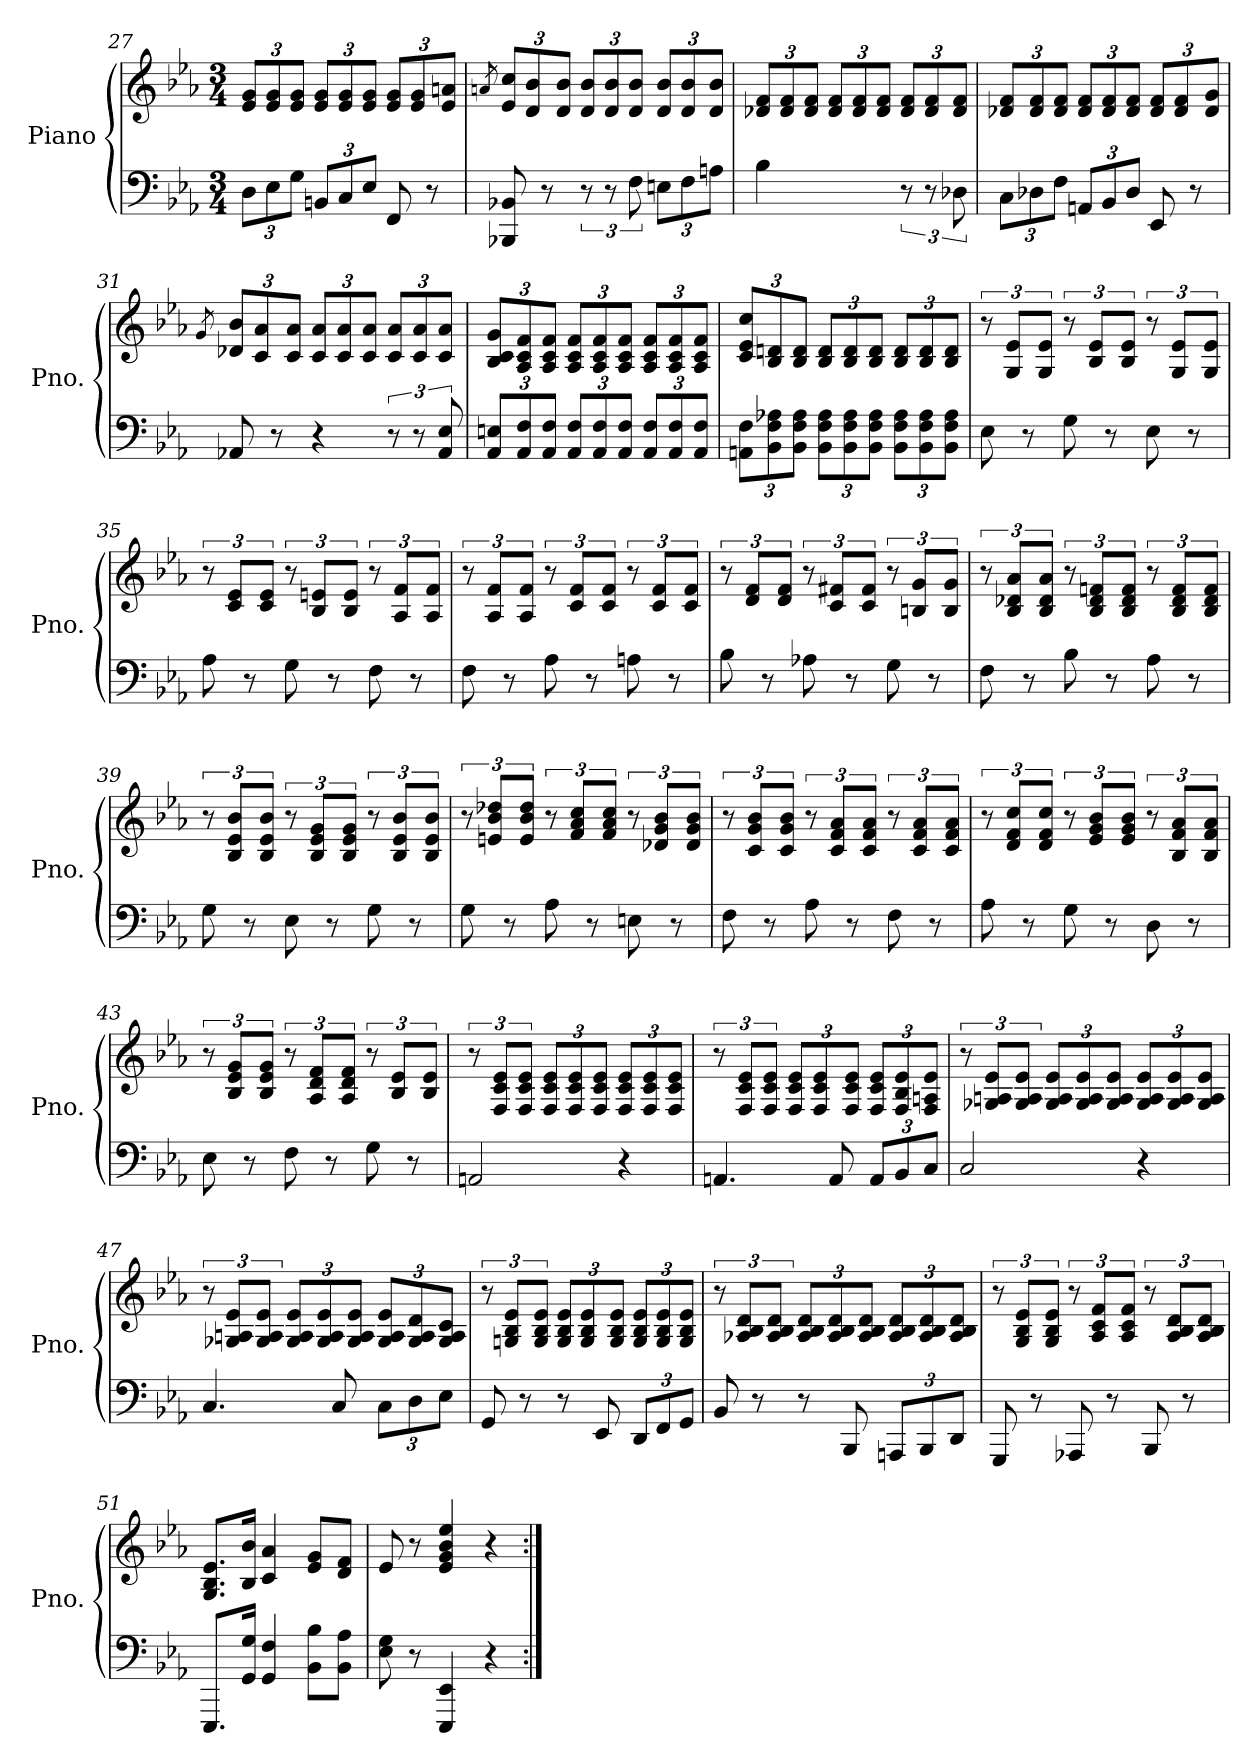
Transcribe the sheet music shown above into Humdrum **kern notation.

**kern	**kern
*part1	*part1
*staff2	*staff1
*I"Piano	*
*I'Pno.	*
!!LO:LB:g=z
*clefF4	*clefG2
*k[b-e-a-]	*k[b-e-a-]
*M3/4	*M3/4
*Xbrackettup	*Xbrackettup
=27	=27
12D\L	12e-/ 12g/L
12E-\	12e-/ 12g/
12G\J	12e-/ 12g/J
12BBn/L	12e-/ 12g/L
12C/	12e-/ 12g/
12E-/J	12e-/ 12g/J
8FF/	12e-/ 12g/L
.	12e-/ 12g/
8r	.
.	12e-/ 12an/J
=28	=28
.	8qan/
8BBB-X/ 8BB-X/	12e-/ 12cc/L
.	12d/ 12b-/
8r	.
.	12d/ 12b-/J
*brackettup	*
12r	12d/ 12b-/L
12r	12d/ 12b-/
12F\	12d/ 12b-/J
*Xbrackettup	*
12En\L	12d/ 12b-/L
12F\	12d/ 12b-/
12An\J	12d/ 12b-/J
=29	=29
4B-\	12d-X/ 12f/L
.	12d-/ 12f/
.	12d-/ 12f/J
4ryy	12d-/ 12f/L
.	12d-/ 12f/
.	12d-/ 12f/J
*brackettup	*
12r	12d-/ 12f/L
12r	12d-/ 12f/
12D-X\	12d-/ 12f/J
=30	=30
*Xbrackettup	*
12C\L	12d-X/ 12f/L
12D-X\	12d-/ 12f/
12F\J	12d-/ 12f/J
12AAn/L	12d-/ 12f/L
12BB-/	12d-/ 12f/
12D-/J	12d-/ 12f/J
8EE-/	12d-/ 12f/L
.	12d-/ 12f/
8r	.
.	12d-/ 12g/J
!!LO:LB:g=z
=31	=31
.	8qg/
8AA-X/	12d-X/ 12b-/L
.	12c/ 12a-/
8r	.
.	12c/ 12a-/J
4r	12c/ 12a-/L
.	12c/ 12a-/
.	12c/ 12a-/J
*brackettup	*
12r	12c/ 12a-/L
12r	12c/ 12a-/
12AA-/ 12E-/	12c/ 12a-/J
=32	=32
*Xbrackettup	*
12AA-/ 12En/L	12B-/ 12c/ 12g/L
12AA-/ 12F/	12A-/ 12c/ 12f/
12AA-/ 12F/J	12A-/ 12c/ 12f/J
12AA-/ 12F/L	12A-/ 12c/ 12f/L
12AA-/ 12F/	12A-/ 12c/ 12f/
12AA-/ 12F/J	12A-/ 12c/ 12f/J
12AA-/ 12F/L	12A-/ 12c/ 12f/L
12AA-/ 12F/	12A-/ 12c/ 12f/
12AA-/ 12F/J	12A-/ 12c/ 12f/J
=33	=33
12AAn\ 12F\L	12c/ 12e-/ 12cc/L
12BB-\ 12F\ 12A-X\	12B-/ 12dn/
12BB-\ 12F\ 12A-\J	12B-/ 12d/J
12BB-\ 12F\ 12A-\L	12B-/ 12d/L
12BB-\ 12F\ 12A-\	12B-/ 12d/
12BB-\ 12F\ 12A-\J	12B-/ 12d/J
12BB-\ 12F\ 12A-\L	12B-/ 12d/L
12BB-\ 12F\ 12A-\	12B-/ 12d/
12BB-\ 12F\ 12A-\J	12B-/ 12d/J
!!LO:PB:g=z
=34	=34
*	*brackettup
8E-\	12r
.	12G/ 12e-/L
8r	.
.	12G/ 12e-/J
8G\	12r
.	12B-/ 12e-/L
8r	.
.	12B-/ 12e-/J
8E-\	12r
.	12G/ 12e-/L
8r	.
.	12G/ 12e-/J
=35	=35
8A-\	12r
.	12c/ 12e-/L
8r	.
.	12c/ 12e-/J
8G\	12r
.	12B-/ 12en/L
8r	.
.	12B-/ 12e/J
8F\	12r
.	12A-/ 12f/L
8r	.
.	12A-/ 12f/J
=36	=36
8F\	12r
.	12A-/ 12f/L
8r	.
.	12A-/ 12f/J
8A-\	12r
.	12c/ 12f/L
8r	.
.	12c/ 12f/J
8An\	12r
.	12c/ 12f/L
8r	.
.	12c/ 12f/J
=37	=37
8B-\	12r
.	12d/ 12f/L
8r	.
.	12d/ 12f/J
8A-X\	12r
.	12c/ 12f#X/L
8r	.
.	12c/ 12f#/J
8G\	12r
.	12Bn/ 12g/L
8r	.
.	12B/ 12g/J
!!LO:LB:g=z
=38	=38
8F\	12r
.	12B-/ 12d-X/ 12a-/L
8r	.
.	12B-/ 12d-/ 12a-/J
8B-\	12r
.	12B-/ 12d-/ 12fn/L
8r	.
.	12B-/ 12d-/ 12f/J
8A-\	12r
.	12B-/ 12d-/ 12f/L
8r	.
.	12B-/ 12d-/ 12f/J
=39	=39
8G\	12r
.	12B-/ 12e-/ 12b-/L
8r	.
.	12B-/ 12e-/ 12b-/J
8E-\	12r
.	12B-/ 12e-/ 12g/L
8r	.
.	12B-/ 12e-/ 12g/J
8G\	12r
.	12B-/ 12e-/ 12b-/L
8r	.
.	12B-/ 12e-/ 12b-/J
=40	=40
8G\	12r
.	12en/ 12b-/ 12dd-X/L
8r	.
.	12e/ 12b-/ 12dd-/J
8A-\	12r
.	12f/ 12a-/ 12cc/L
8r	.
.	12f/ 12a-/ 12cc/J
8En\	12r
.	12d-X/ 12g/ 12b-/L
8r	.
.	12d-/ 12g/ 12b-/J
=41	=41
8F\	12r
.	12c/ 12g/ 12b-/L
8r	.
.	12c/ 12g/ 12b-/J
8A-\	12r
.	12c/ 12f/ 12a-/L
8r	.
.	12c/ 12f/ 12a-/J
8F\	12r
.	12c/ 12f/ 12a-/L
8r	.
.	12c/ 12f/ 12a-/J
!!LO:LB:g=z
=42	=42
8A-\	12r
.	12d/ 12f/ 12cc/L
8r	.
.	12d/ 12f/ 12cc/J
8G\	12r
.	12e-/ 12g/ 12b-/L
8r	.
.	12e-/ 12g/ 12b-/J
8D\	12r
.	12B-/ 12f/ 12a-/L
8r	.
.	12B-/ 12f/ 12a-/J
=43	=43
8E-\	12r
.	12B-/ 12e-/ 12g/L
8r	.
.	12B-/ 12e-/ 12g/J
8F\	12r
.	12A-/ 12d/ 12f/L
8r	.
.	12A-/ 12d/ 12f/J
8G\	12r
.	12B-/ 12e-/L
8r	.
.	12B-/ 12e-/J
=44	=44
2AAn/	12r
.	12F/ 12c/ 12e-/L
.	12F/ 12c/ 12e-/J
*	*Xbrackettup
.	12F/ 12c/ 12e-/L
.	12F/ 12c/ 12e-/
.	12F/ 12c/ 12e-/J
4r	12F/ 12c/ 12e-/L
.	12F/ 12c/ 12e-/
.	12F/ 12c/ 12e-/J
=45	=45
*	*brackettup
4.AAn/	12r
.	12F/ 12c/ 12e-/L
.	12F/ 12c/ 12e-/J
*	*Xbrackettup
.	12F/ 12c/ 12e-/L
.	12F/ 12c/ 12e-/
8AA/	.
.	12F/ 12c/ 12e-/J
12AA/L	12F/ 12c/ 12e-/L
12BB-/	12F/ 12B-/ 12e-/
12C/J	12F/ 12An/ 12e-/J
!!LO:LB:g=z
=46	=46
*	*brackettup
2C/	12r
.	12G-X/ 12An/ 12e-/L
.	12G-/ 12A/ 12e-/J
*	*Xbrackettup
.	12G-/ 12A/ 12e-/L
.	12G-/ 12A/ 12e-/
.	12G-/ 12A/ 12e-/J
4r	12G-/ 12A/ 12e-/L
.	12G-/ 12A/ 12e-/
.	12G-/ 12A/ 12e-/J
=47	=47
*	*brackettup
4.C/	12r
.	12G-X/ 12An/ 12e-/L
.	12G-/ 12A/ 12e-/J
*	*Xbrackettup
.	12G-/ 12A/ 12e-/L
.	12G-/ 12A/ 12e-/
8C/	.
.	12G-/ 12A/ 12e-/J
12C\L	12G-/ 12A/ 12e-/L
12D\	12G-/ 12A/ 12d/
12E-\J	12G-/ 12A/ 12c/J
!!LO:LB:g=z
=48	=48
*	*brackettup
8GG/	12r
.	12Gn/ 12B-/ 12e-/L
8r	.
.	12G/ 12B-/ 12e-/J
*	*Xbrackettup
8r	12G/ 12B-/ 12e-/L
.	12G/ 12B-/ 12e-/
8EE-/	.
.	12G/ 12B-/ 12e-/J
12DD/L	12G/ 12B-/ 12e-/L
12FF/	12G/ 12B-/ 12e-/
12GG/J	12G/ 12B-/ 12e-/J
=49	=49
*	*brackettup
8BB-/	12r
.	12A-X/ 12B-/ 12d/L
8r	.
.	12A-/ 12B-/ 12d/J
*	*Xbrackettup
8r	12A-/ 12B-/ 12d/L
.	12A-/ 12B-/ 12d/
8BBB-/	.
.	12A-/ 12B-/ 12d/J
12AAAn/L	12A-/ 12B-/ 12d/L
12BBB-/	12A-/ 12B-/ 12d/
12DD/J	12A-/ 12B-/ 12d/J
=50	=50
*	*brackettup
*	*MM70
8GGG/	12r
.	12G/ 12B-/ 12e-/L
8r	.
.	12G/ 12B-/ 12e-/J
8AAA-X/	12r
.	12A-/ 12c/ 12f/L
8r	.
.	12A-/ 12c/ 12f/J
8BBB-/	12r
.	12A-/ 12B-/ 12d/L
8r	.
.	12A-/ 12B-/ 12d/J
!!LO:PB:g=z
=51	=51
*	*MM110
8.EEE-/L	8.G/ 8.B-/ 8.e-/L
16GG/ 16G/Jk	16B-/ 16b-/Jk
4GG/ 4F/	4c/ 4a-/
8BB-\ 8B-\L	8e-/ 8g/L
8BB-\ 8A-\J	8d/ 8f/J
=52	=52
8E-\ 8G\	8e-/
8r	8r
4EEE-/ 4EE-/	4e-/ 4g/ 4b-/ 4ee-/
4r	4r
=:|!	=:|!
*-	*-
